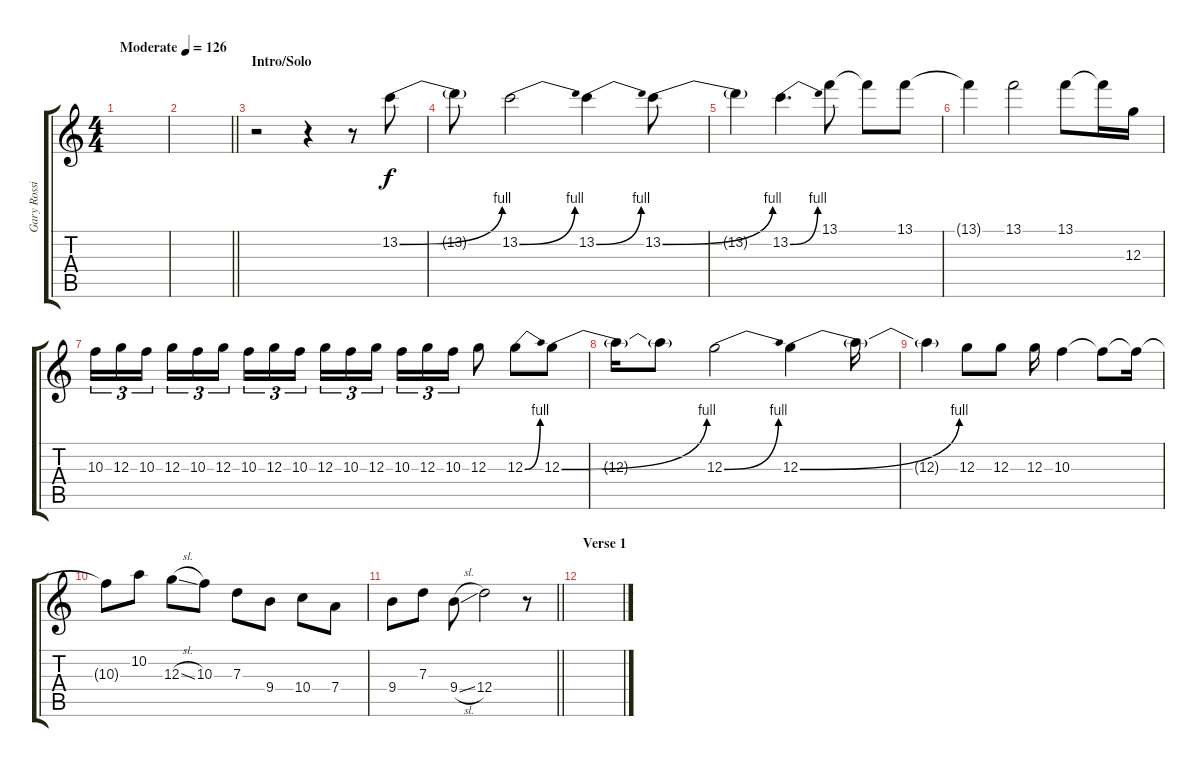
\track ("Gary Rossington (Solos)" "Gary Rossi") {instrument distortionguitar}
\staff {score tabs}
\tuning (E4 B3 G3 D3 A2 D2) {hide}
\ts (4 4)
\tempo (126 "Moderate")
\clef g2
\ks c
|
\barLineRight lightlight
|
\section ("" "Intro/Solo")
r.2 r.4 r.8 13.2{be (bend 0 0 60 4)}.8 |
13.2{t}.8 13.2{be (bend 0 0 60 4)}.2 13.2{be (bend 0 0 60 4)}.4 13.2{be (bend 0 0 60 4)}.8 |
13.2{t}.4 13.2{be (bend 0 0 60 4)}.4{d} 13.1.8 13.1{t}.8 13.1.8 |
13.1{t}.4 13.1.2 13.1.8 13.1{t}.16 12.3.16 |
10.3.16{tu (3 2)} 12.3.16{tu (3 2)} 10.3.16{tu (3 2) beam splitsecondary} 12.3.16{tu (3 2)} 10.3.16{tu (3 2)} 12.3.16{tu (3 2)} 10.3.16{tu (3 2)} 12.3.16{tu (3 2)} 10.3.16{tu (3 2) beam splitsecondary} 12.3.16{tu (3 2)} 10.3.16{tu (3 2)} 12.3.16{tu (3 2)} 10.3.16{tu (3 2)} 12.3.16{tu (3 2)} 10.3.16{tu (3 2)} 12.3.8 12.3{be (bend 0 0 60 4)}.8 12.3{be (bend 0 0 60 4)}.8 |
12.3{t}.16 12.3{t}.8 12.3{be (bend 0 0 60 4)}.2 12.3{be (bend 0 0 60 4)}.4 12.3{t}.16 |
12.3{t}.4 12.3.8 12.3.8 12.3.16 10.3.4 10.3{t}.8 10.3{t}.16 |
10.3{t}.8 10.2.8 12.3{sl}.8 10.3.8 7.3.8 9.4.8 10.4.8 7.4.8 |
\barLineRight lightlight
9.4.8 7.3.8 9.4{sl}.8 12.4.2 r.8 |
\section ("" "Verse 1")
